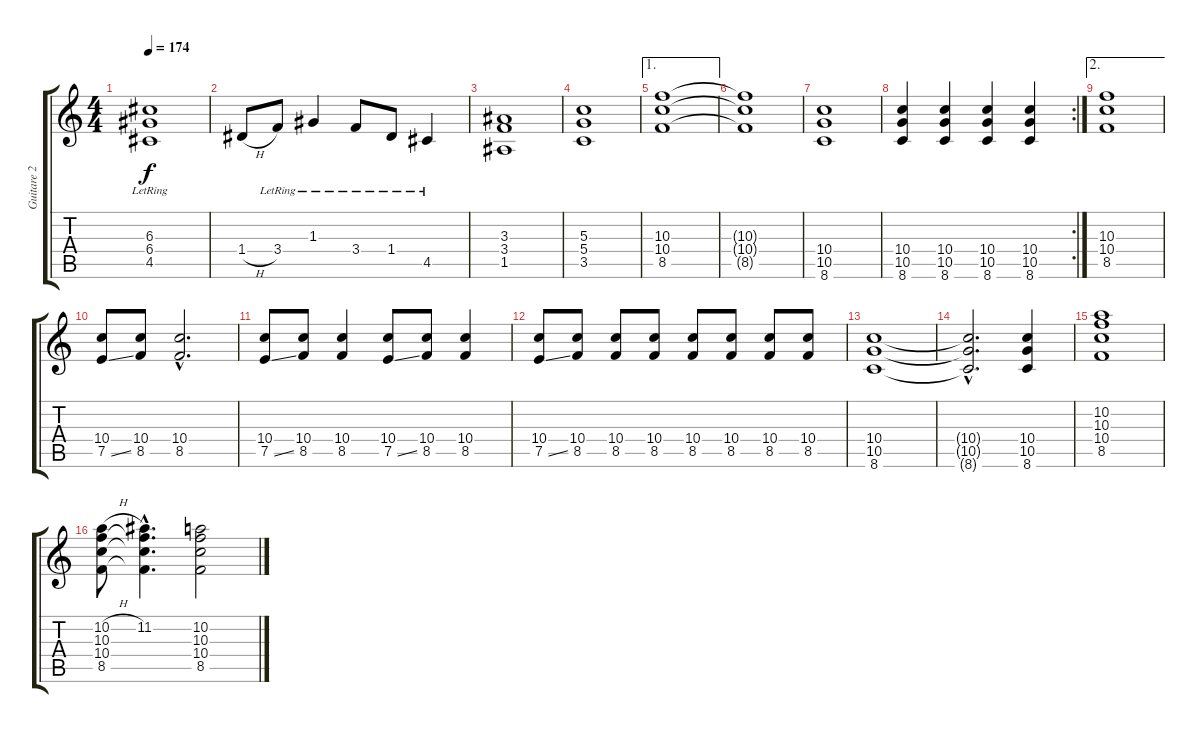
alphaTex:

\track ("Guitare 2" "Guitare 2") {instrument distortionguitar}
\staff {score tabs}
\tuning (E4 B3 G3 D3 A2 E2) {hide}
\ts (4 4)
\tempo 174
\clef g2
\ks c
(6.3{lr} 6.4{lr} 4.5{lr}).1{dy f} |
1.4{h}.8 3.4{lr}.8 1.3{lr}.4 3.4{lr}.8 1.4{lr}.8 4.5{lr}.4 |
(3.3 3.4 1.5).1 |
(5.3 5.4 3.5).1 |
\ae 1
(10.3 10.4 8.5).1 |
(10.3{t} 10.4{t} 8.5{t}).1 |
(10.4 10.5 8.6).1 |
\rc 2
(10.4 10.5 8.6).4 (10.4 10.5 8.6).4 (10.4 10.5 8.6).4 (10.4 10.5 8.6).4 |
\ae 2
(10.3 10.4 8.5).1 |
(10.4 7.5{ss}).8 (10.4 8.5).8 (10.4{hac} 8.5{hac}).2{d} |
(10.4 7.5{ss}).8 (10.4 8.5).8 (10.4 8.5).4 (10.4 7.5{ss}).8 (10.4 8.5).8 (10.4 8.5).4 |
(10.4 7.5{ss}).8 (10.4 8.5).8 (10.4 8.5).8 (10.4 8.5).8 (10.4 8.5).8 (10.4 8.5).8 (10.4 8.5).8 (10.4 8.5).8 |
(10.4 10.5 8.6).1 |
(10.4{hac t} 10.5{hac t} 8.6{hac t}).2{d} (10.4 10.5 8.6).4 |
(10.2 10.3 10.4 8.5).1 |
(10.2{h} 10.3 10.4 8.5).8 (11.2{hac} 10.3{hac t} 10.4{hac t} 8.5{hac t}).4{d} (10.2 10.3 10.4 8.5).2
